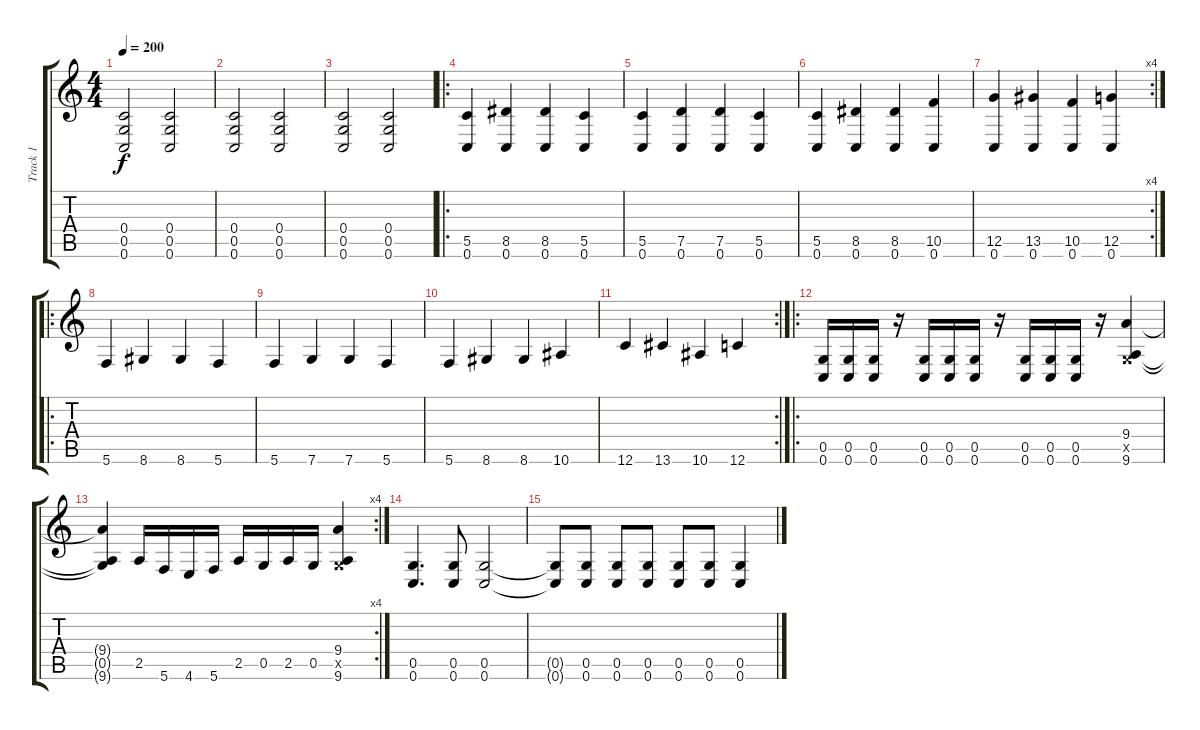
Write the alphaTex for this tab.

\track ("Track 1" "Track 1") {instrument distortionguitar}
\staff {score tabs}
\tuning (D4 A3 F3 C3 G2 C2) {hide}
\ts (4 4)
\tempo 200
\clef g2
\ks c
(0.4 0.5 0.6).2{dy f} (0.4 0.5 0.6).2 |
(0.4 0.5 0.6).2 (0.4 0.5 0.6).2 |
(0.4 0.5 0.6).2 (0.4 0.5 0.6).2 |
\ro
(5.5 0.6).4 (8.5 0.6).4 (8.5 0.6).4 (5.5 0.6).4 |
(5.5 0.6).4 (7.5 0.6).4 (7.5 0.6).4 (5.5 0.6).4 |
(5.5 0.6).4 (8.5 0.6).4 (8.5 0.6).4 (10.5 0.6).4 |
\rc 4
(12.5 0.6).4 (13.5 0.6).4 (10.5 0.6).4 (12.5 0.6).4 |
\ro
5.6.4 8.6.4 8.6.4 5.6.4 |
5.6.4 7.6.4 7.6.4 5.6.4 |
5.6.4 8.6.4 8.6.4 10.6.4 |
\rc 2
12.6.4 13.6.4 10.6.4 12.6.4 |
\ro
(0.5 0.6).16 (0.5 0.6).16 (0.5 0.6).16 r.16 (0.5 0.6).16 (0.5 0.6).16 (0.5 0.6).16 r.16 (0.5 0.6).16 (0.5 0.6).16 (0.5 0.6).16 r.16 (9.4 0.5{x} 9.6).4 |
\rc 4
(9.4{t} 0.5{t} 9.6{t}).4 2.5.16 5.6.16 4.6.16 5.6.16 2.5.16 0.5.16 2.5.16 0.5.16 (9.4 0.5{x} 9.6).4 |
(0.5 0.6).4{d} (0.5 0.6).8 (0.5 0.6).2 |
(0.5{t} 0.6{t}).8 (0.5 0.6).8 (0.5 0.6).8 (0.5 0.6).8 (0.5 0.6).8 (0.5 0.6).8 (0.5 0.6).4
